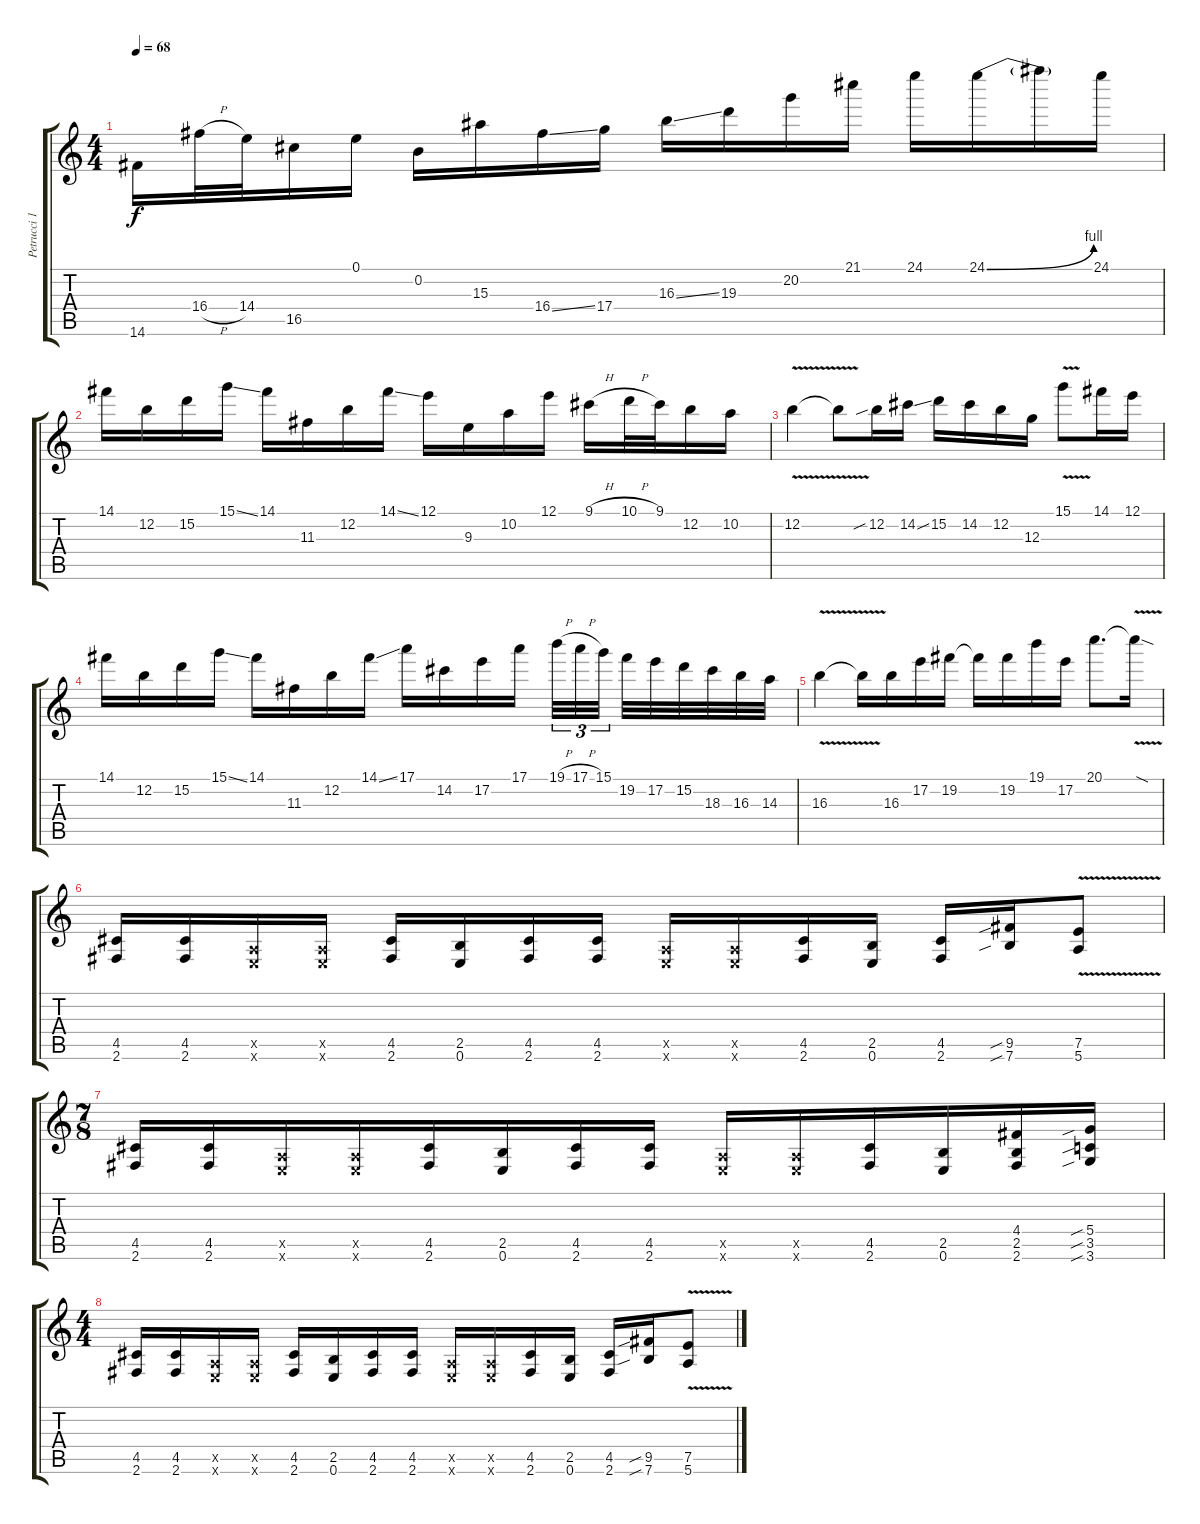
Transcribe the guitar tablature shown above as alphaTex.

\track ("Petrucci 1" "Petrucci 1") {instrument distortionguitar}
\staff {score tabs}
\tuning (E4 B3 G3 D3 A2 E2) {hide}
\ts (4 4)
\tempo 68
\clef g2
\ks c
14.6.16{dy f} 16.4{h}.32 14.4.32 16.5.16 0.1.16 0.2.16 15.3.16 16.4{ss}.16 17.4.16 16.3{ss}.16 19.3.16 20.2.16 21.1.16 24.1.16 24.1{be (bend 0 0 60 4)}.16 24.1{t}.16 24.1.16 |
14.1.16 12.2.16 15.2.16 15.1{ss}.16 14.1.16 11.3.16 12.2.16 14.1{ss}.16 12.1.16 9.3.16 10.2.16 12.1.16 9.1{h}.16 10.1{h}.32 9.1.32 12.2.16 10.2.16 |
12.2{v}.4 12.2{t}.8 12.2{sib}.16 14.2{ss}.16 15.2.16 14.2.16 12.2.16 12.3.16 15.1{v}.8 14.1.16 12.1.16 |
14.1.16 12.2.16 15.2.16 15.1{ss}.16 14.1.16 11.3.16 12.2.16 14.1{ss}.16 17.1.16 14.2.16 17.2.16 17.1.16 19.1{h}.32{tu (3 2)} 17.1{h}.32{tu (3 2)} 15.1.32{tu (3 2) beam splitsecondary} 19.2.32 17.2.32 15.2.32 18.3.32 16.3.32 14.3.32 |
16.3{v}.4 16.3{t}.16 16.3.16 17.2.16 19.2.16 19.2{t}.16 19.2.16 19.1.16 17.2.16 20.1.8{d} 20.1{v sod t}.16 |
(4.5 2.6).16 (4.5 2.6).16 (0.5{x} 0.6{x}).16 (0.5{x} 0.6{x}).16 (4.5 2.6).16 (2.5 0.6).16 (4.5 2.6).16 (4.5 2.6).16 (0.5{x} 0.6{x}).16 (0.5{x} 0.6{x}).16 (4.5 2.6).16 (2.5 0.6).16 (4.5 2.6).16 (9.5{sib} 7.6{sib}).16 (7.5{v} 5.6).8 |
\ts (7 8)
(4.5 2.6).16 (4.5 2.6).16 (0.5{x} 0.6{x}).16 (0.5{x} 0.6{x}).16 (4.5 2.6).16 (2.5 0.6).16 (4.5 2.6).16 (4.5 2.6).16 (0.5{x} 0.6{x}).16 (0.5{x} 0.6{x}).16 (4.5 2.6).16 (2.5 0.6).16 (4.4 2.5 2.6).16 (5.4{sib} 3.5{sib} 3.6{sib}).16 |
\ts (4 4)
(4.5 2.6).16 (4.5 2.6).16 (0.5{x} 0.6{x}).16 (0.5{x} 0.6{x}).16 (4.5 2.6).16 (2.5 0.6).16 (4.5 2.6).16 (4.5 2.6).16 (0.5{x} 0.6{x}).16 (0.5{x} 0.6{x}).16 (4.5 2.6).16 (2.5 0.6).16 (4.5 2.6).16 (9.5{sib} 7.6{sib}).16 (7.5{v} 5.6).8
